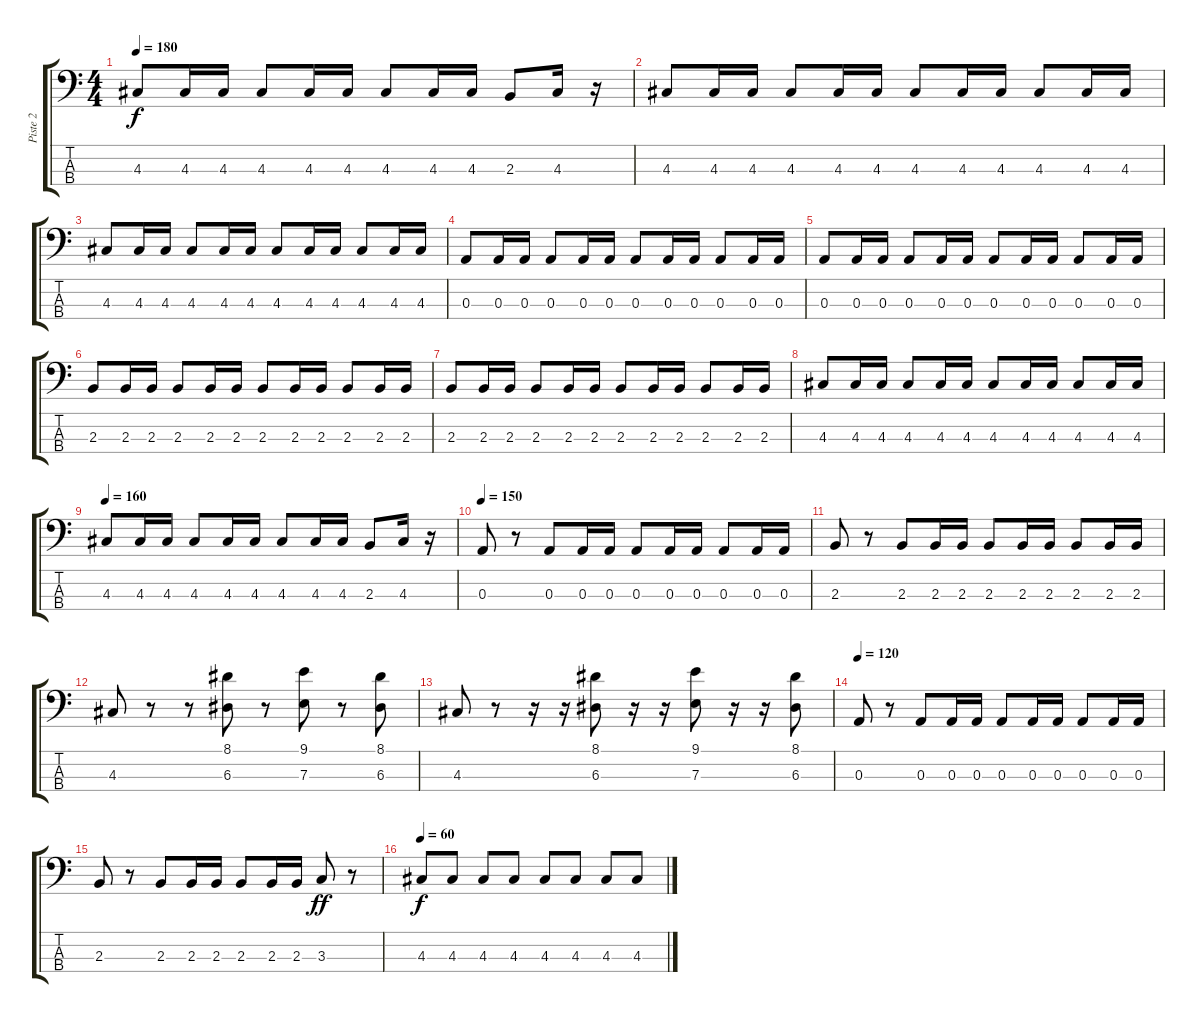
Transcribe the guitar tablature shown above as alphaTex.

\track ("Piste 2" "Piste 2") {instrument electricbassfinger}
\staff {score tabs}
\tuning (G2 D2 A1 E1) {hide}
\ts (4 4)
\tempo 180
\clef f4
\ks c
4.3.8{dy f} 4.3.16 4.3.16 4.3.8 4.3.16 4.3.16 4.3.8 4.3.16 4.3.16 2.3.8 4.3.16 r.16 |
4.3.8 4.3.16 4.3.16 4.3.8 4.3.16 4.3.16 4.3.8 4.3.16 4.3.16 4.3.8 4.3.16 4.3.16 |
4.3.8 4.3.16 4.3.16 4.3.8 4.3.16 4.3.16 4.3.8 4.3.16 4.3.16 4.3.8 4.3.16 4.3.16 |
0.3.8 0.3.16 0.3.16 0.3.8 0.3.16 0.3.16 0.3.8 0.3.16 0.3.16 0.3.8 0.3.16 0.3.16 |
0.3.8 0.3.16 0.3.16 0.3.8 0.3.16 0.3.16 0.3.8 0.3.16 0.3.16 0.3.8 0.3.16 0.3.16 |
2.3.8 2.3.16 2.3.16 2.3.8 2.3.16 2.3.16 2.3.8 2.3.16 2.3.16 2.3.8 2.3.16 2.3.16 |
2.3.8 2.3.16 2.3.16 2.3.8 2.3.16 2.3.16 2.3.8 2.3.16 2.3.16 2.3.8 2.3.16 2.3.16 |
4.3.8 4.3.16 4.3.16 4.3.8 4.3.16 4.3.16 4.3.8 4.3.16 4.3.16 4.3.8 4.3.16 4.3.16 |
\tempo 160
4.3.8 4.3.16 4.3.16 4.3.8 4.3.16 4.3.16 4.3.8 4.3.16 4.3.16 2.3.8 4.3.16 r.16 |
\tempo 150
0.3.8{instrument electricbasspick} r.8 0.3.8 0.3.16 0.3.16 0.3.8 0.3.16 0.3.16 0.3.8 0.3.16 0.3.16 |
2.3.8 r.8 2.3.8 2.3.16 2.3.16 2.3.8 2.3.16 2.3.16 2.3.8 2.3.16 2.3.16 |
4.3.8 r.8 r.8 (8.1 6.3).8 r.8 (9.1 7.3).8 r.8 (8.1 6.3).8 |
4.3.8 r.8 r.16 r.16 (8.1 6.3).8 r.16 r.16 (9.1 7.3).8 r.16 r.16 (8.1 6.3).8 |
\tempo 120
0.3.8 r.8 0.3.8 0.3.16 0.3.16 0.3.8 0.3.16 0.3.16 0.3.8 0.3.16 0.3.16 |
2.3.8 r.8 2.3.8 2.3.16 2.3.16 2.3.8 2.3.16 2.3.16 3.3.8{dy ff} r.8 |
\tempo 60
4.3.8{dy f} 4.3.8 4.3.8 4.3.8 4.3.8 4.3.8 4.3.8 4.3.8
